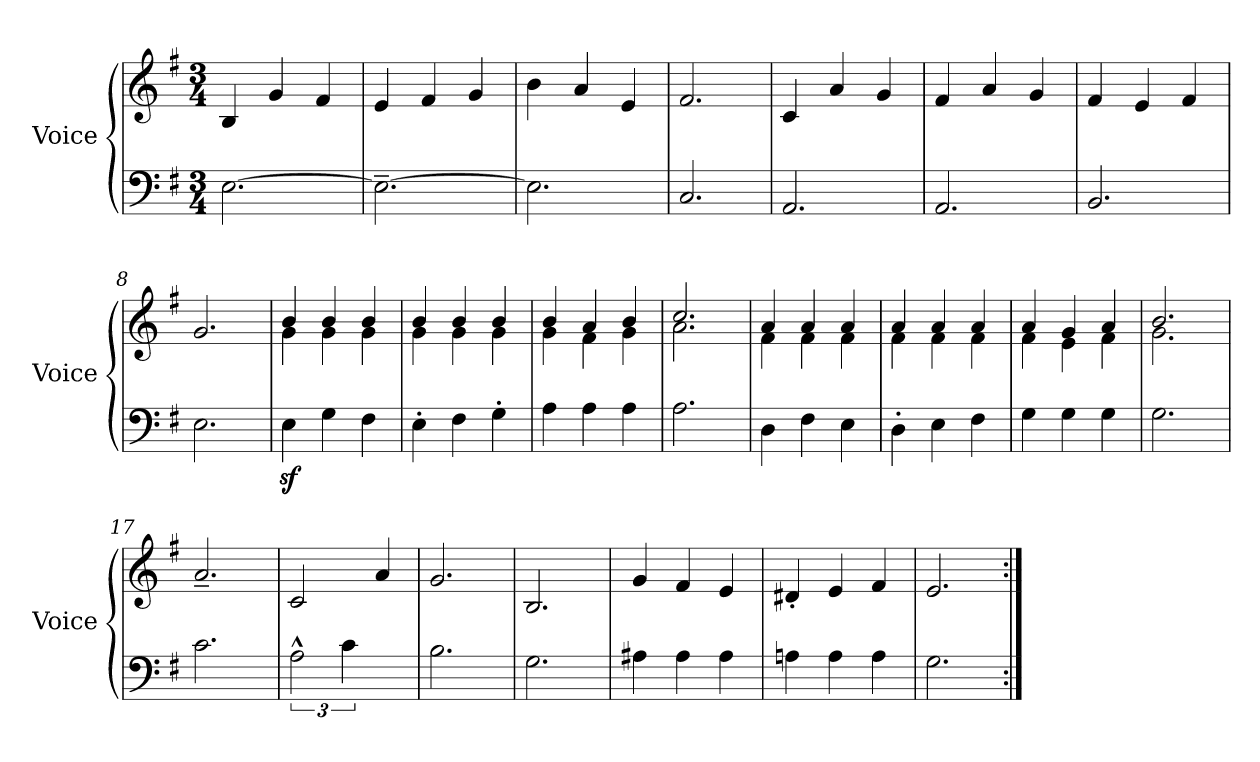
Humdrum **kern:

**kern	**kern
*part2	*part1
*staff2	*staff1
*I"Voice	*I"Voice
*I'Voice	*I'Voice
*clefF4	*clefG2
*k[f#]	*k[f#]
*M3/4	*M3/4
=1	=1
[>2.E\	4B/
.	4g/
.	4f#/
=2	=2
2.E~<\_	4e/
.	4f#/
.	4g/
=3	=3
2.E\]	4b\
.	4a/
.	4e/
=4	=4
2.C/	2.f#/
=5	=5
2.AA/	4c/
.	4a/
.	4g/
!!LO:LB:g=z
=6	=6
2.AA/	4f#/
.	4a/
.	4g/
=7	=7
2.BB/	4f#/
.	4e/
.	4f#/
=8	=8
2.E\	2.g/
=9	=9
*	*^
4Ez<\	4b/	4g\
4G\	4b/	4g\
4F#\	4b/	4g\
=10	=10	=10
4E'>\	4b/	4g\
4F#\	4b/	4g\
4G'>\	4b/	4g\
=11	=11	=11
4A\	4b/	4g\
4A\	4a/	4f#\
4A\	4b/	4g\
!!LO:LB:g=z	!!
=12	=12	=12
2.A\	2.cc/	2.a\
=13	=13	=13
4D\	4a/	4f#\
4F#\	4a/	4f#\
4E\	4a/	4f#\
=14	=14	=14
4D'<\	4a/	4f#\
4E\	4a/	4f#\
4F#\	4a/	4f#\
=15	=15	=15
4G\	4a/	4f#\
4G\	4g/	4e\
4G\	4a/	4f#\
=16	=16	=16
2.G\	2.b/	2.g\
*	*v	*v
=17	=17
2.c\	2.a~>/
=18	=18
3A^^>\	2c/
6c\	.
4ryy	4a/
=19	=19
2.B\	2.g/
!!LO:LB:g=z
=20	=20
2.G\	2.B/
=21	=21
4A#X\	4g/
4A#\	4f#/
4A#\	4e/
=22	=22
4An\	4d#X'</
4A\	4e/
4A\	4f#/
=23	=23
2.G\	2.e/
=:|!	=:|!
*-	*-
